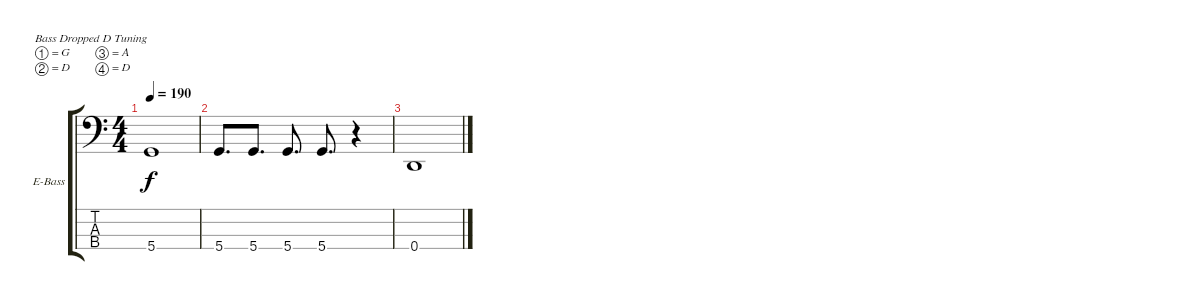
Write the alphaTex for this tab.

\bracketExtendMode groupsimilarinstruments
\firstSystemTrackNameOrientation horizontal
\otherSystemsTrackNameOrientation horizontal
\track ("Zack" "E-Bass") {instrument electricbassfinger}
\staff {score tabs}
\tuning (G2 D2 A1 D1)
\ts (4 4)
\tempo 190
\clef f4
\ks c
5.4{t}.1{dy f} |
5.4.8{d} 5.4.8{d} 5.4.8{d} 5.4.8{d} r.4 |
0.4.1
